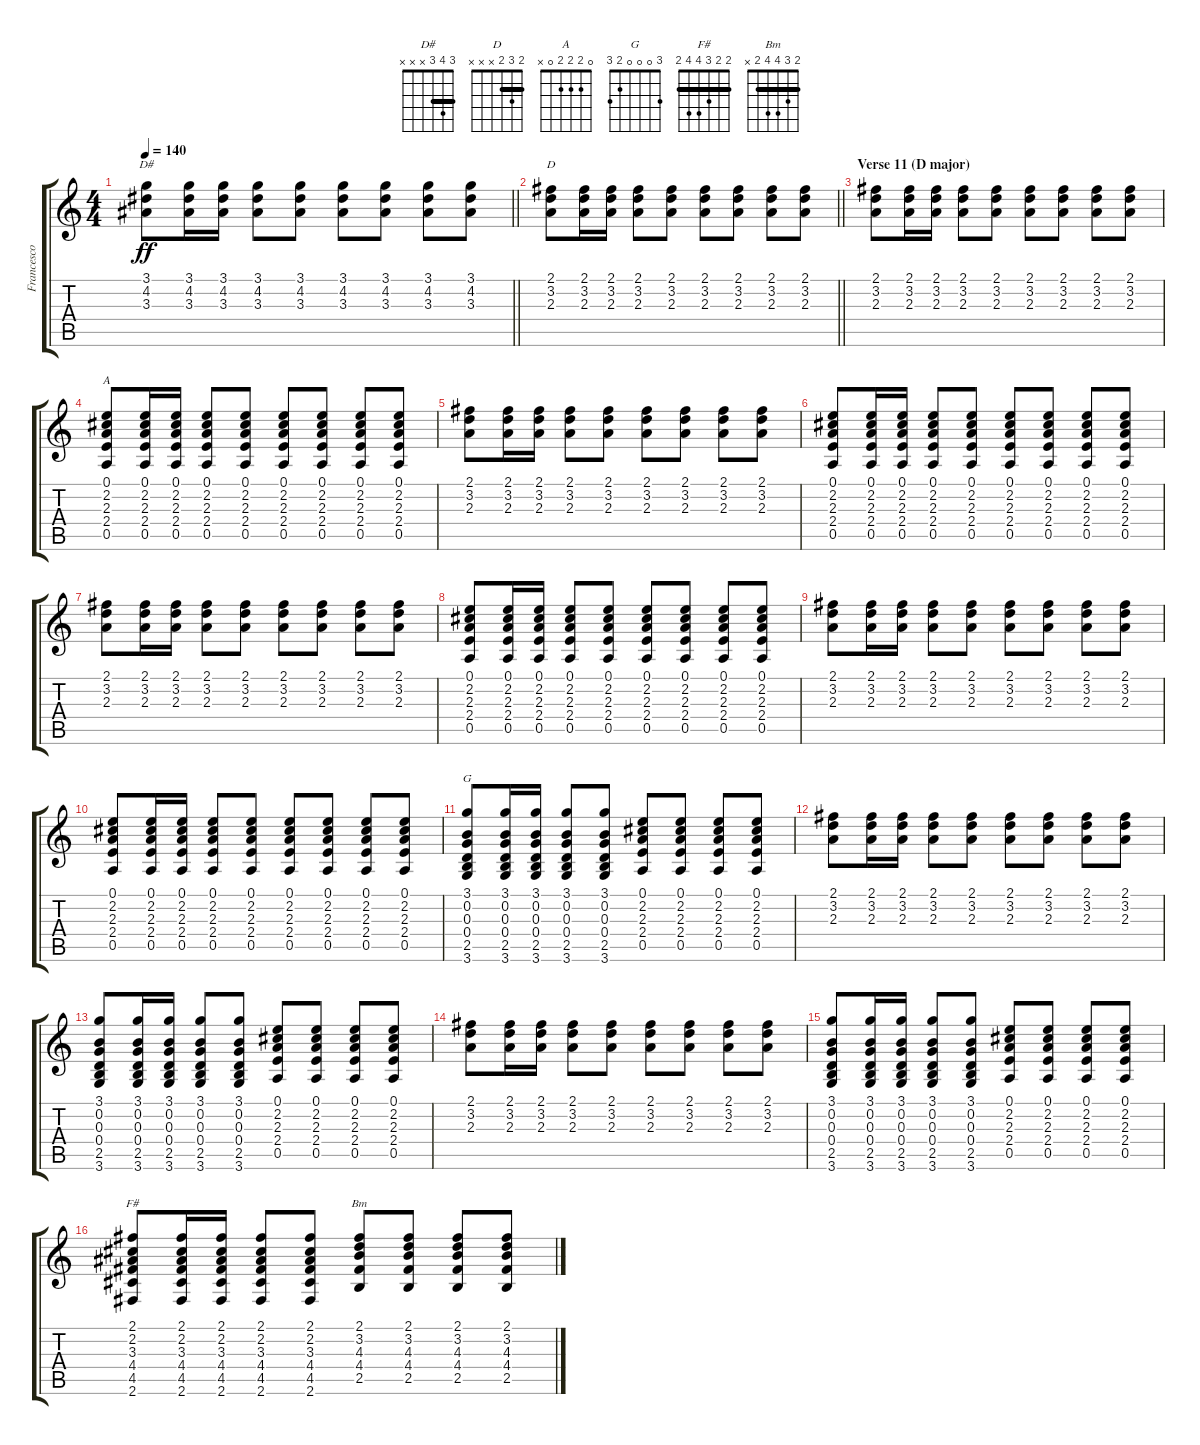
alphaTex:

\track ("Francesco Guccini" "Francesco ") {instrument acousticguitarsteel}
\staff {score tabs}
\tuning (E4 B3 G3 D3 A2 E2) {hide}
\chord ("D#" 3 4 3 x x x) {barre 3}
\chord ("D" 2 3 2 x x x) {barre 2}
\chord ("A" 0 2 2 2 0 x)
\chord ("G" 3 0 0 0 2 3)
\chord ("F#" 2 2 3 4 4 2) {barre 2}
\chord ("Bm" 2 3 4 4 2 x) {barre 2}
\ts (4 4)
\tempo 140
\clef g2
\barLineRight lightlight
\ks c
(3.1 4.2 3.3).8{ch "D#" dy ff} (3.1 4.2 3.3).16 (3.1 4.2 3.3).16 (3.1 4.2 3.3).8 (3.1 4.2 3.3).8 (3.1 4.2 3.3).8 (3.1 4.2 3.3).8 (3.1 4.2 3.3).8 (3.1 4.2 3.3).8 |
\barLineRight lightlight
(2.1 3.2 2.3).8{ch "D"} (2.1 3.2 2.3).16 (2.1 3.2 2.3).16 (2.1 3.2 2.3).8 (2.1 3.2 2.3).8 (2.1 3.2 2.3).8 (2.1 3.2 2.3).8 (2.1 3.2 2.3).8 (2.1 3.2 2.3).8 |
\section ("" "Verse 11 (D major)")
(2.1 3.2 2.3).8 (2.1 3.2 2.3).16 (2.1 3.2 2.3).16 (2.1 3.2 2.3).8 (2.1 3.2 2.3).8 (2.1 3.2 2.3).8 (2.1 3.2 2.3).8 (2.1 3.2 2.3).8 (2.1 3.2 2.3).8 |
(0.1 2.2 2.3 2.4 0.5).8{ch "A"} (0.1 2.2 2.3 2.4 0.5).16 (0.1 2.2 2.3 2.4 0.5).16 (0.1 2.2 2.3 2.4 0.5).8 (0.1 2.2 2.3 2.4 0.5).8 (0.1 2.2 2.3 2.4 0.5).8 (0.1 2.2 2.3 2.4 0.5).8 (0.1 2.2 2.3 2.4 0.5).8 (0.1 2.2 2.3 2.4 0.5).8 |
(2.1 3.2 2.3).8 (2.1 3.2 2.3).16 (2.1 3.2 2.3).16 (2.1 3.2 2.3).8 (2.1 3.2 2.3).8 (2.1 3.2 2.3).8 (2.1 3.2 2.3).8 (2.1 3.2 2.3).8 (2.1 3.2 2.3).8 |
(0.1 2.2 2.3 2.4 0.5).8 (0.1 2.2 2.3 2.4 0.5).16 (0.1 2.2 2.3 2.4 0.5).16 (0.1 2.2 2.3 2.4 0.5).8 (0.1 2.2 2.3 2.4 0.5).8 (0.1 2.2 2.3 2.4 0.5).8 (0.1 2.2 2.3 2.4 0.5).8 (0.1 2.2 2.3 2.4 0.5).8 (0.1 2.2 2.3 2.4 0.5).8 |
(2.1 3.2 2.3).8 (2.1 3.2 2.3).16 (2.1 3.2 2.3).16 (2.1 3.2 2.3).8 (2.1 3.2 2.3).8 (2.1 3.2 2.3).8 (2.1 3.2 2.3).8 (2.1 3.2 2.3).8 (2.1 3.2 2.3).8 |
(0.1 2.2 2.3 2.4 0.5).8 (0.1 2.2 2.3 2.4 0.5).16 (0.1 2.2 2.3 2.4 0.5).16 (0.1 2.2 2.3 2.4 0.5).8 (0.1 2.2 2.3 2.4 0.5).8 (0.1 2.2 2.3 2.4 0.5).8 (0.1 2.2 2.3 2.4 0.5).8 (0.1 2.2 2.3 2.4 0.5).8 (0.1 2.2 2.3 2.4 0.5).8 |
(2.1 3.2 2.3).8 (2.1 3.2 2.3).16 (2.1 3.2 2.3).16 (2.1 3.2 2.3).8 (2.1 3.2 2.3).8 (2.1 3.2 2.3).8 (2.1 3.2 2.3).8 (2.1 3.2 2.3).8 (2.1 3.2 2.3).8 |
(0.1 2.2 2.3 2.4 0.5).8 (0.1 2.2 2.3 2.4 0.5).16 (0.1 2.2 2.3 2.4 0.5).16 (0.1 2.2 2.3 2.4 0.5).8 (0.1 2.2 2.3 2.4 0.5).8 (0.1 2.2 2.3 2.4 0.5).8 (0.1 2.2 2.3 2.4 0.5).8 (0.1 2.2 2.3 2.4 0.5).8 (0.1 2.2 2.3 2.4 0.5).8 |
(3.1 0.2 0.3 0.4 2.5 3.6).8{ch "G"} (3.1 0.2 0.3 0.4 2.5 3.6).16 (3.1 0.2 0.3 0.4 2.5 3.6).16 (3.1 0.2 0.3 0.4 2.5 3.6).8 (3.1 0.2 0.3 0.4 2.5 3.6).8 (0.1 2.2 2.3 2.4 0.5).8 (0.1 2.2 2.3 2.4 0.5).8 (0.1 2.2 2.3 2.4 0.5).8 (0.1 2.2 2.3 2.4 0.5).8 |
(2.1 3.2 2.3).8 (2.1 3.2 2.3).16 (2.1 3.2 2.3).16 (2.1 3.2 2.3).8 (2.1 3.2 2.3).8 (2.1 3.2 2.3).8 (2.1 3.2 2.3).8 (2.1 3.2 2.3).8 (2.1 3.2 2.3).8 |
(3.1 0.2 0.3 0.4 2.5 3.6).8 (3.1 0.2 0.3 0.4 2.5 3.6).16 (3.1 0.2 0.3 0.4 2.5 3.6).16 (3.1 0.2 0.3 0.4 2.5 3.6).8 (3.1 0.2 0.3 0.4 2.5 3.6).8 (0.1 2.2 2.3 2.4 0.5).8 (0.1 2.2 2.3 2.4 0.5).8 (0.1 2.2 2.3 2.4 0.5).8 (0.1 2.2 2.3 2.4 0.5).8 |
(2.1 3.2 2.3).8 (2.1 3.2 2.3).16 (2.1 3.2 2.3).16 (2.1 3.2 2.3).8 (2.1 3.2 2.3).8 (2.1 3.2 2.3).8 (2.1 3.2 2.3).8 (2.1 3.2 2.3).8 (2.1 3.2 2.3).8 |
(3.1 0.2 0.3 0.4 2.5 3.6).8 (3.1 0.2 0.3 0.4 2.5 3.6).16 (3.1 0.2 0.3 0.4 2.5 3.6).16 (3.1 0.2 0.3 0.4 2.5 3.6).8 (3.1 0.2 0.3 0.4 2.5 3.6).8 (0.1 2.2 2.3 2.4 0.5).8 (0.1 2.2 2.3 2.4 0.5).8 (0.1 2.2 2.3 2.4 0.5).8 (0.1 2.2 2.3 2.4 0.5).8 |
(2.1 2.2 3.3 4.4 4.5 2.6).8{ch "F#"} (2.1 2.2 3.3 4.4 4.5 2.6).16 (2.1 2.2 3.3 4.4 4.5 2.6).16 (2.1 2.2 3.3 4.4 4.5 2.6).8 (2.1 2.2 3.3 4.4 4.5 2.6).8 (2.1 3.2 4.3 4.4 2.5).8{ch "Bm"} (2.1 3.2 4.3 4.4 2.5).8 (2.1 3.2 4.3 4.4 2.5).8 (2.1 3.2 4.3 4.4 2.5).8
